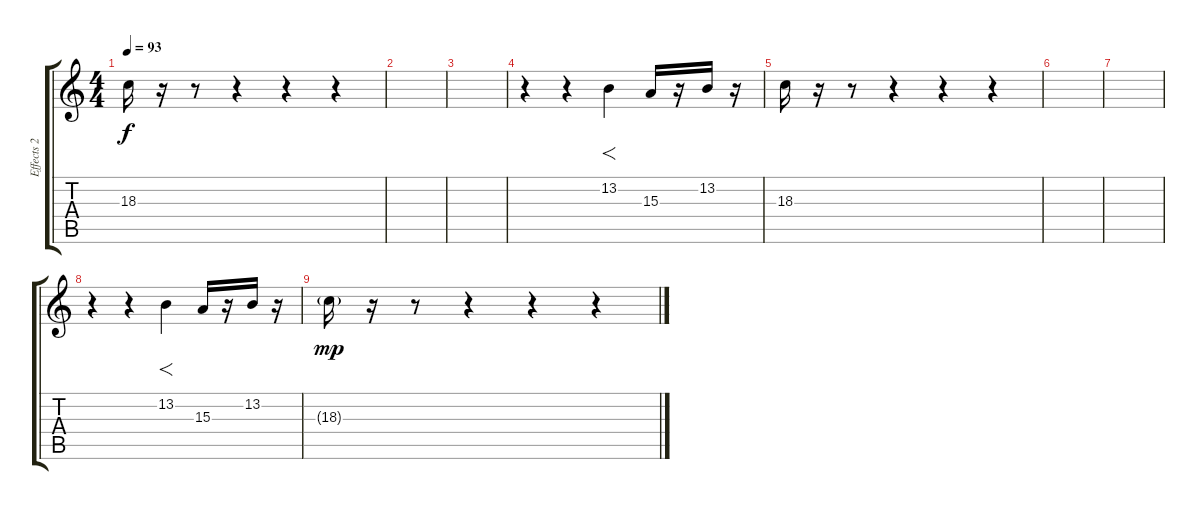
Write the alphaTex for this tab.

\track ("Effects 2" "Effects 2") {instrument tremolostrings}
\staff {score tabs}
\tuning (Eb4 Bb3 Gb3 Db3 Ab2 Db2) {hide}
\ts (4 4)
\tempo 93
\clef g2
\ks c
18.3.16{dy f} r.16 r.8 r.4 r.4 r.4 |
|
|
r.4 r.4 13.2.4{f} 15.3.16 r.16 13.2.16 r.16 |
18.3.16 r.16 r.8 r.4 r.4 r.4 |
|
|
r.4 r.4 13.2.4{f} 15.3.16 r.16 13.2.16 r.16 |
18.3{g}.16{dy mp} r.16 r.8 r.4 r.4 r.4
